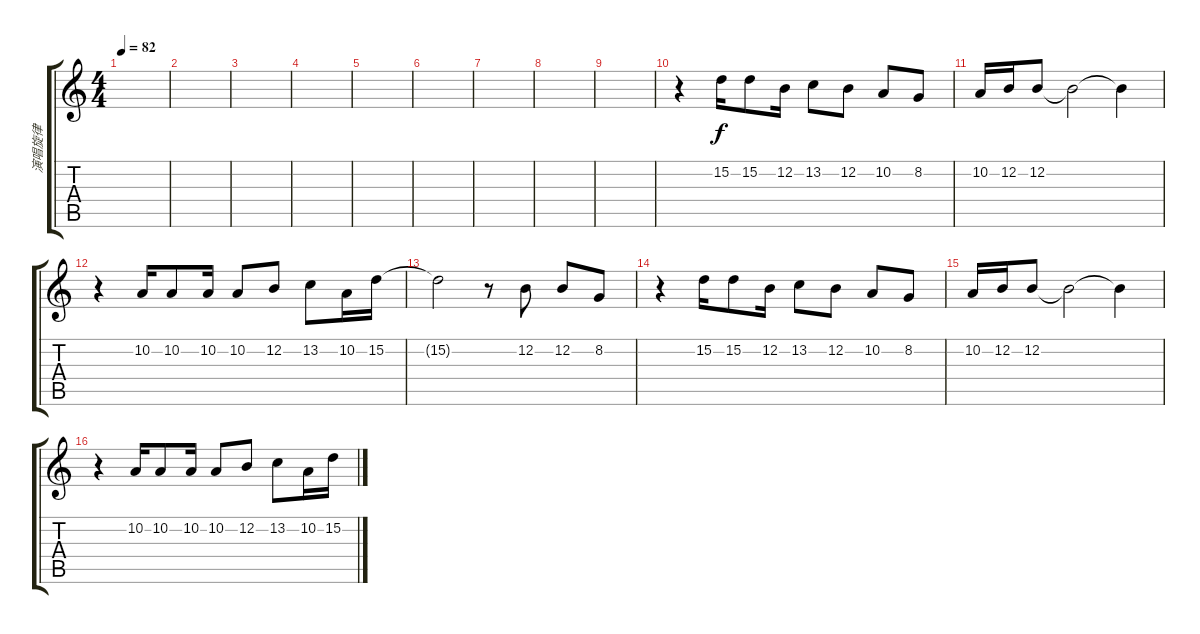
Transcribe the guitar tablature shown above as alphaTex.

\track ("演唱旋律" "演唱旋律") {instrument sopranosax}
\staff {score tabs}
\tuning (E4 B3 G3 D3 A2 E2) {hide}
\ts (4 4)
\tempo 82
\clef g2
\ks c
|
|
|
|
|
|
|
|
|
r.4 15.2.16 15.2.8 12.2.16 13.2.8 12.2.8 10.2.8 8.2.8 |
10.2.16 12.2.16 12.2.8 12.2{t}.2 12.2{t}.4 |
r.4 10.2.16 10.2.8 10.2.16 10.2.8 12.2.8 13.2.8 10.2.16 15.2.16 |
15.2{t}.2 r.8 12.2.8 12.2.8 8.2.8 |
r.4 15.2.16 15.2.8 12.2.16 13.2.8 12.2.8 10.2.8 8.2.8 |
10.2.16 12.2.16 12.2.8 12.2{t}.2 12.2{t}.4 |
r.4 10.2.16 10.2.8 10.2.16 10.2.8 12.2.8 13.2.8 10.2.16 15.2.16
